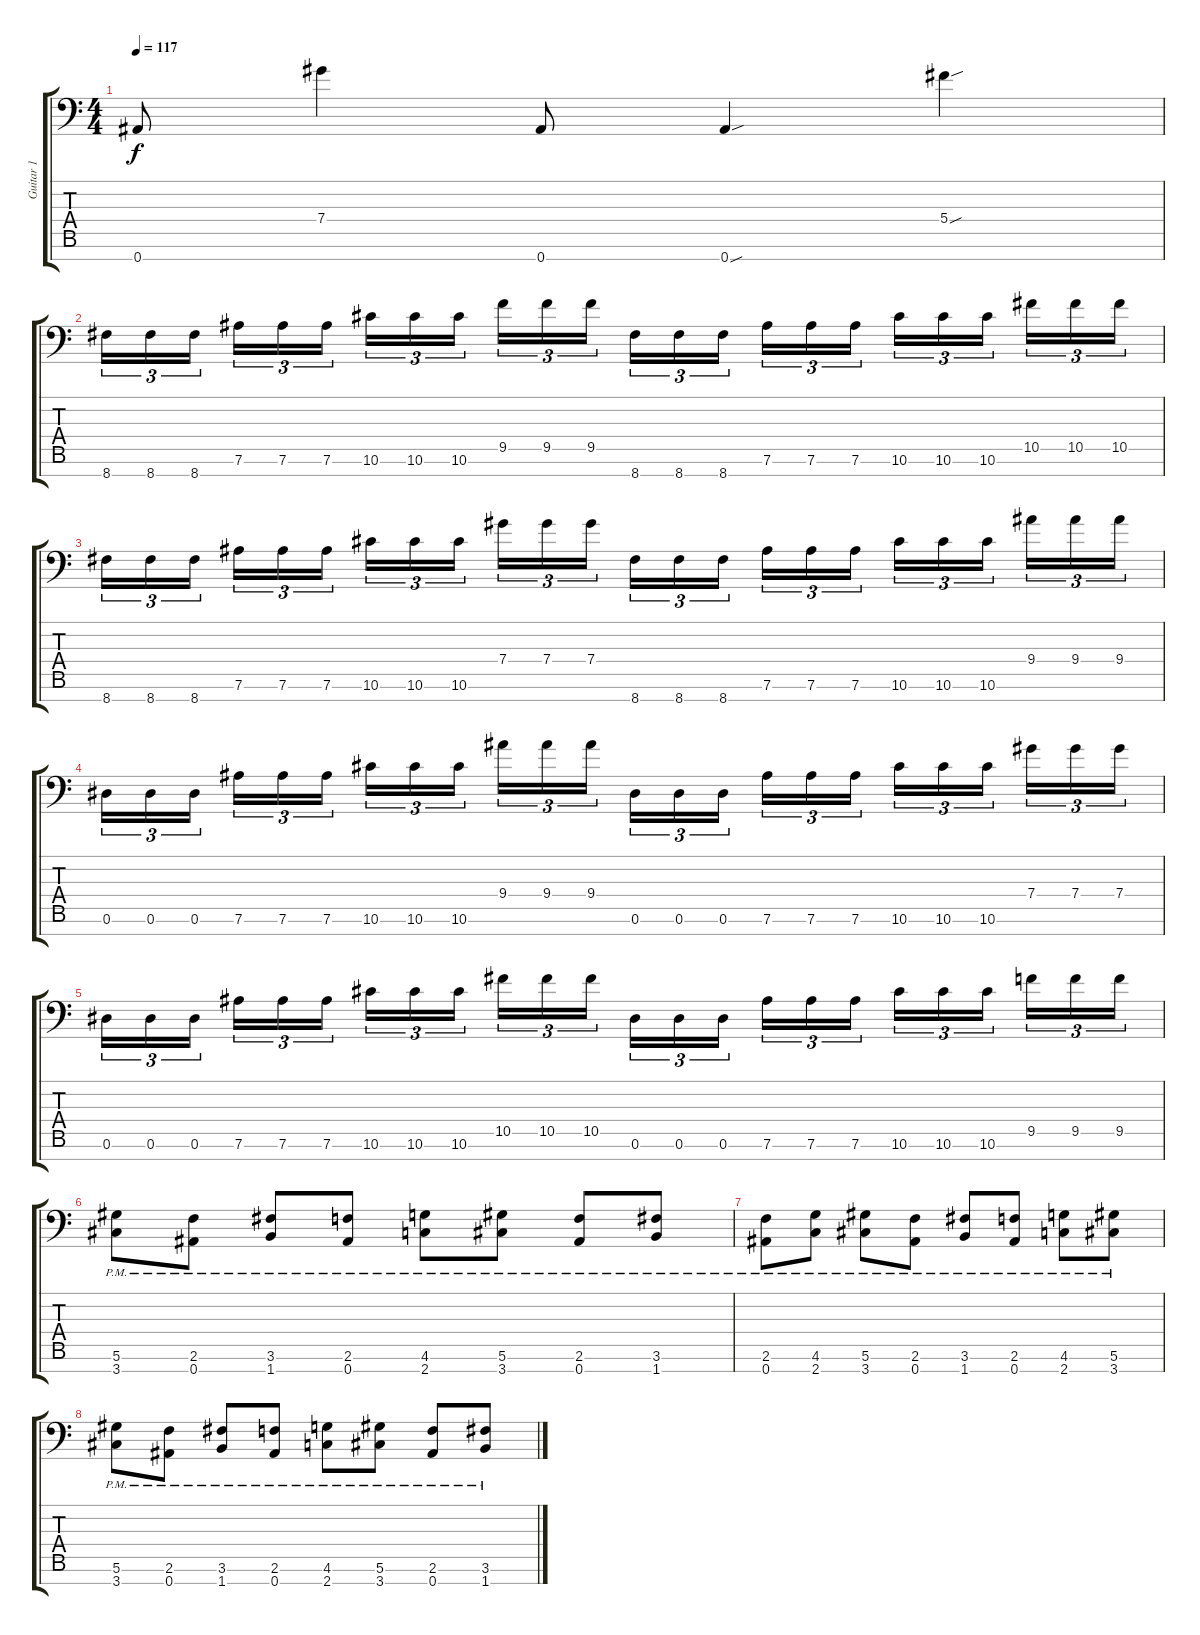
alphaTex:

\track ("Guitar 1" "Guitar 1") {instrument distortionguitar}
\staff {score tabs}
\tuning (Eb4 Bb3 Gb3 Db3 Ab2 Eb2 Bb1) {hide}
\ts (4 4)
\tempo 117
\clef f4
\ks c
0.7{t}.8{dy f} 7.4.4 0.7.8 0.7{sou}.4 5.4{sou}.4 |
8.7.16{tu (3 2)} 8.7.16{tu (3 2)} 8.7.16{tu (3 2) beam splitsecondary} 7.6.16{tu (3 2)} 7.6.16{tu (3 2)} 7.6.16{tu (3 2)} 10.6.16{tu (3 2)} 10.6.16{tu (3 2)} 10.6.16{tu (3 2) beam splitsecondary} 9.5.16{tu (3 2)} 9.5.16{tu (3 2)} 9.5.16{tu (3 2)} 8.7.16{tu (3 2)} 8.7.16{tu (3 2)} 8.7.16{tu (3 2) beam splitsecondary} 7.6.16{tu (3 2)} 7.6.16{tu (3 2)} 7.6.16{tu (3 2)} 10.6.16{tu (3 2)} 10.6.16{tu (3 2)} 10.6.16{tu (3 2) beam splitsecondary} 10.5.16{tu (3 2)} 10.5.16{tu (3 2)} 10.5.16{tu (3 2)} |
8.7.16{tu (3 2)} 8.7.16{tu (3 2)} 8.7.16{tu (3 2) beam splitsecondary} 7.6.16{tu (3 2)} 7.6.16{tu (3 2)} 7.6.16{tu (3 2)} 10.6.16{tu (3 2)} 10.6.16{tu (3 2)} 10.6.16{tu (3 2) beam splitsecondary} 7.4.16{tu (3 2)} 7.4.16{tu (3 2)} 7.4.16{tu (3 2)} 8.7.16{tu (3 2)} 8.7.16{tu (3 2)} 8.7.16{tu (3 2) beam splitsecondary} 7.6.16{tu (3 2)} 7.6.16{tu (3 2)} 7.6.16{tu (3 2)} 10.6.16{tu (3 2)} 10.6.16{tu (3 2)} 10.6.16{tu (3 2) beam splitsecondary} 9.4.16{tu (3 2)} 9.4.16{tu (3 2)} 9.4.16{tu (3 2)} |
0.6.16{tu (3 2)} 0.6.16{tu (3 2)} 0.6.16{tu (3 2) beam splitsecondary} 7.6.16{tu (3 2)} 7.6.16{tu (3 2)} 7.6.16{tu (3 2)} 10.6.16{tu (3 2)} 10.6.16{tu (3 2)} 10.6.16{tu (3 2) beam splitsecondary} 9.4.16{tu (3 2)} 9.4.16{tu (3 2)} 9.4.16{tu (3 2)} 0.6.16{tu (3 2)} 0.6.16{tu (3 2)} 0.6.16{tu (3 2) beam splitsecondary} 7.6.16{tu (3 2)} 7.6.16{tu (3 2)} 7.6.16{tu (3 2)} 10.6.16{tu (3 2)} 10.6.16{tu (3 2)} 10.6.16{tu (3 2) beam splitsecondary} 7.4.16{tu (3 2)} 7.4.16{tu (3 2)} 7.4.16{tu (3 2)} |
0.6.16{tu (3 2)} 0.6.16{tu (3 2)} 0.6.16{tu (3 2) beam splitsecondary} 7.6.16{tu (3 2)} 7.6.16{tu (3 2)} 7.6.16{tu (3 2)} 10.6.16{tu (3 2)} 10.6.16{tu (3 2)} 10.6.16{tu (3 2) beam splitsecondary} 10.5.16{tu (3 2)} 10.5.16{tu (3 2)} 10.5.16{tu (3 2)} 0.6.16{tu (3 2)} 0.6.16{tu (3 2)} 0.6.16{tu (3 2) beam splitsecondary} 7.6.16{tu (3 2)} 7.6.16{tu (3 2)} 7.6.16{tu (3 2)} 10.6.16{tu (3 2)} 10.6.16{tu (3 2)} 10.6.16{tu (3 2) beam splitsecondary} 9.5.16{tu (3 2)} 9.5.16{tu (3 2)} 9.5.16{tu (3 2)} |
(5.6{pm} 3.7{pm}).8 (2.6{pm} 0.7{pm}).8 (3.6{pm} 1.7{pm}).8 (2.6{pm} 0.7{pm}).8 (4.6{pm} 2.7{pm}).8 (5.6{pm} 3.7{pm}).8 (2.6{pm} 0.7{pm}).8 (3.6{pm} 1.7{pm}).8 |
(2.6{pm} 0.7{pm}).8 (4.6{pm} 2.7{pm}).8 (5.6{pm} 3.7{pm}).8 (2.6{pm} 0.7{pm}).8 (3.6{pm} 1.7{pm}).8 (2.6{pm} 0.7{pm}).8 (4.6{pm} 2.7{pm}).8 (5.6{pm} 3.7{pm}).8 |
(5.6{pm} 3.7{pm}).8 (2.6{pm} 0.7{pm}).8 (3.6{pm} 1.7{pm}).8 (2.6{pm} 0.7{pm}).8 (4.6{pm} 2.7{pm}).8 (5.6{pm} 3.7{pm}).8 (2.6{pm} 0.7{pm}).8 (3.6{pm} 1.7{pm}).8
